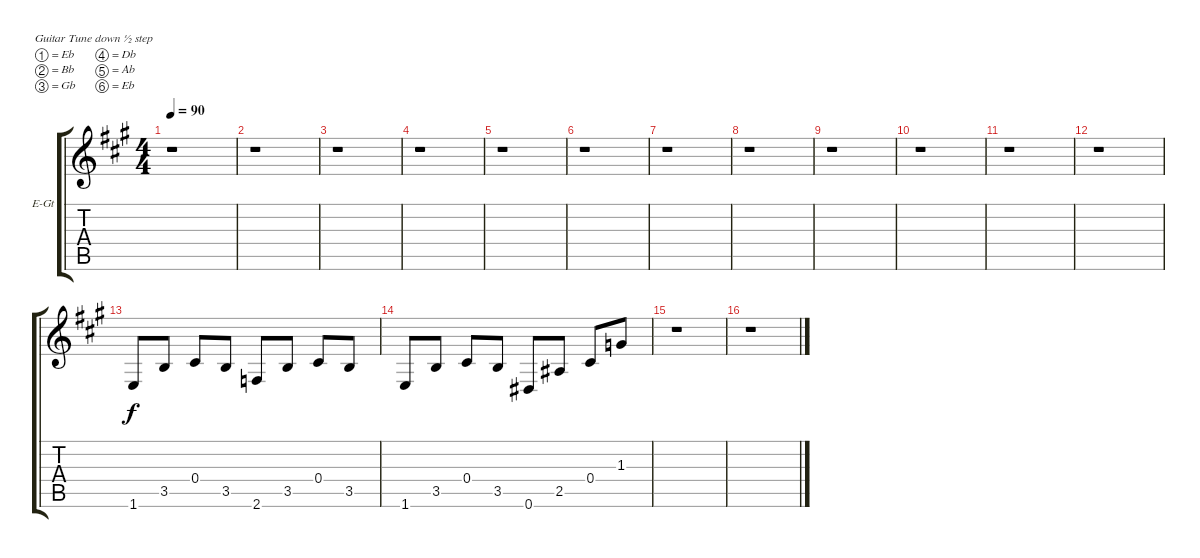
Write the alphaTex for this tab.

\bracketExtendMode groupsimilarinstruments
\firstSystemTrackNameOrientation horizontal
\otherSystemsTrackNameOrientation horizontal
\track ("Untitled" "E-Gt") {instrument overdrivenguitar}
\staff {score tabs}
\tuning (Eb4 Bb3 Gb3 Db3 Ab2 Eb2)
\ts (4 4)
\tempo 90
\clef g2
\ks a
r.1{dy f} |
r.1 |
r.1 |
r.1 |
r.1 |
r.1 |
r.1 |
r.1 |
r.1 |
r.1 |
r.1 |
r.1 |
1.6.8 3.5.8 0.4.8 3.5.8 2.6.8 3.5.8 0.4.8 3.5.8 |
1.6.8 3.5.8 0.4.8 3.5.8 0.6.8 2.5.8 0.4.8 1.3.8 |
r.1 |
r.1
